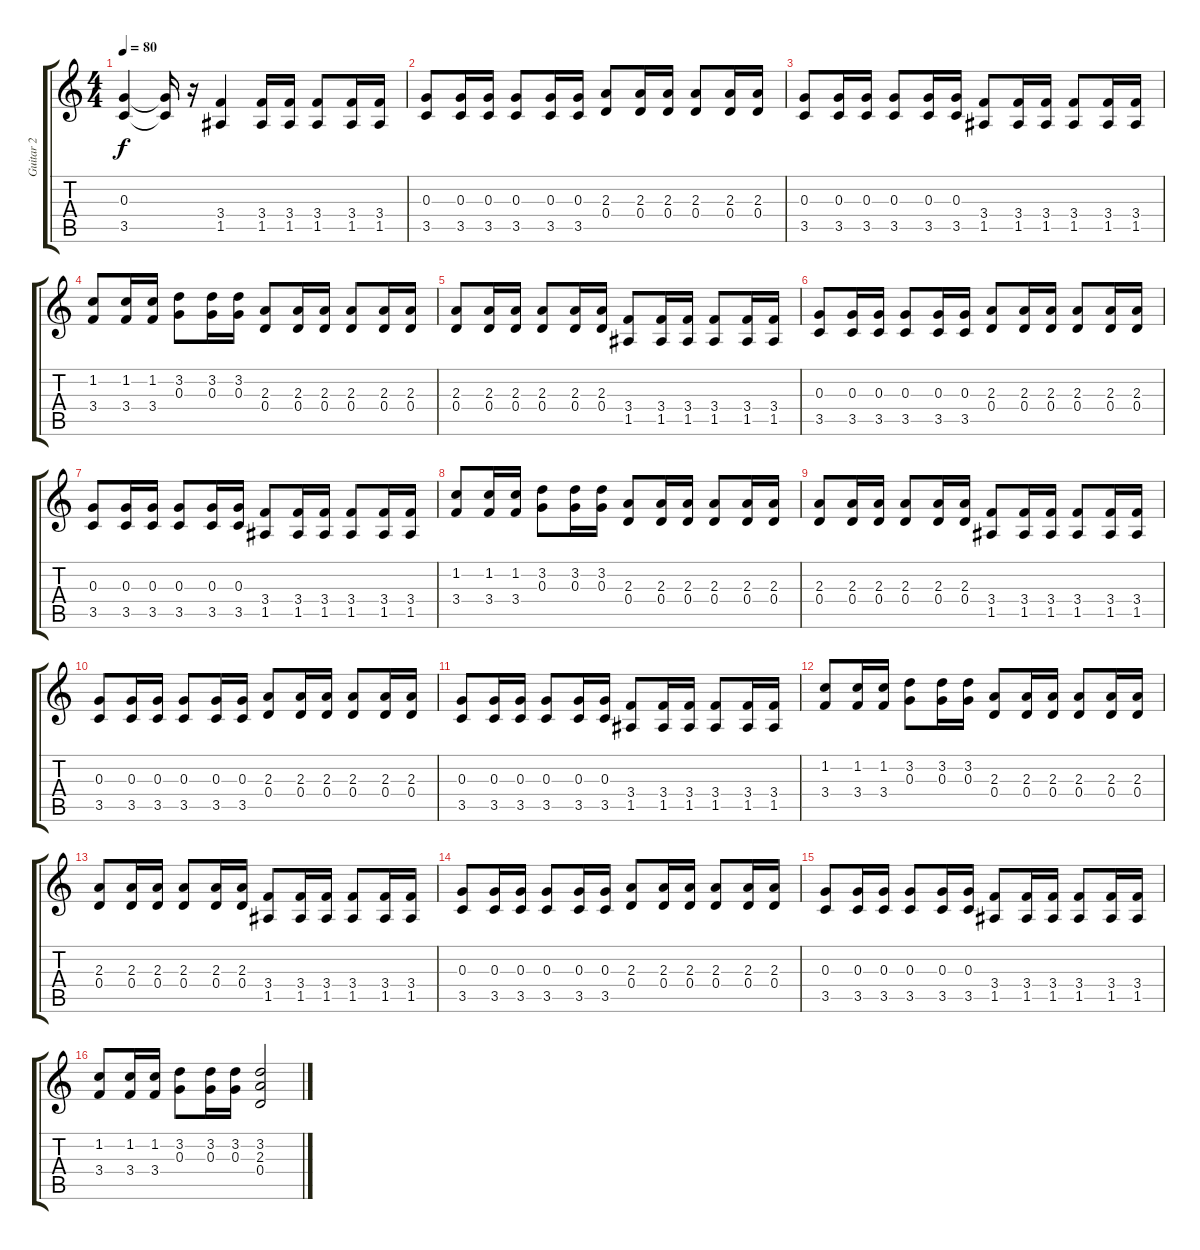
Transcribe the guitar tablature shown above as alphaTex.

\track ("Guitar 2" "Guitar 2") {instrument distortionguitar}
\staff {score tabs}
\tuning (E4 B3 G3 D3 A2 E2) {hide}
\ts (4 4)
\tempo 80
\clef g2
\ks c
(0.3{t} 3.5{t}).4{dy f} (0.3{t} 3.5{t}).16 r.16 (3.4 1.5).4 (3.4 1.5).16 (3.4 1.5).16 (3.4 1.5).8 (3.4 1.5).16 (3.4 1.5).16 |
(0.3 3.5).8 (0.3 3.5).16 (0.3 3.5).16 (0.3 3.5).8 (0.3 3.5).16 (0.3 3.5).16 (2.3 0.4).8 (2.3 0.4).16 (2.3 0.4).16 (2.3 0.4).8 (2.3 0.4).16 (2.3 0.4).16 |
(0.3 3.5).8 (0.3 3.5).16 (0.3 3.5).16 (0.3 3.5).8 (0.3 3.5).16 (0.3 3.5).16 (3.4 1.5).8 (3.4 1.5).16 (3.4 1.5).16 (3.4 1.5).8 (3.4 1.5).16 (3.4 1.5).16 |
(1.2 3.4).8 (1.2 3.4).16 (1.2 3.4).16 (3.2 0.3).8 (3.2 0.3).16 (3.2 0.3).16 (2.3 0.4).8 (2.3 0.4).16 (2.3 0.4).16 (2.3 0.4).8 (2.3 0.4).16 (2.3 0.4).16 |
(2.3 0.4).8 (2.3 0.4).16 (2.3 0.4).16 (2.3 0.4).8 (2.3 0.4).16 (2.3 0.4).16 (3.4 1.5).8 (3.4 1.5).16 (3.4 1.5).16 (3.4 1.5).8 (3.4 1.5).16 (3.4 1.5).16 |
(0.3 3.5).8 (0.3 3.5).16 (0.3 3.5).16 (0.3 3.5).8 (0.3 3.5).16 (0.3 3.5).16 (2.3 0.4).8 (2.3 0.4).16 (2.3 0.4).16 (2.3 0.4).8 (2.3 0.4).16 (2.3 0.4).16 |
(0.3 3.5).8 (0.3 3.5).16 (0.3 3.5).16 (0.3 3.5).8 (0.3 3.5).16 (0.3 3.5).16 (3.4 1.5).8 (3.4 1.5).16 (3.4 1.5).16 (3.4 1.5).8 (3.4 1.5).16 (3.4 1.5).16 |
(1.2 3.4).8 (1.2 3.4).16 (1.2 3.4).16 (3.2 0.3).8 (3.2 0.3).16 (3.2 0.3).16 (2.3 0.4).8 (2.3 0.4).16 (2.3 0.4).16 (2.3 0.4).8 (2.3 0.4).16 (2.3 0.4).16 |
(2.3 0.4).8 (2.3 0.4).16 (2.3 0.4).16 (2.3 0.4).8 (2.3 0.4).16 (2.3 0.4).16 (3.4 1.5).8 (3.4 1.5).16 (3.4 1.5).16 (3.4 1.5).8 (3.4 1.5).16 (3.4 1.5).16 |
(0.3 3.5).8 (0.3 3.5).16 (0.3 3.5).16 (0.3 3.5).8 (0.3 3.5).16 (0.3 3.5).16 (2.3 0.4).8 (2.3 0.4).16 (2.3 0.4).16 (2.3 0.4).8 (2.3 0.4).16 (2.3 0.4).16 |
(0.3 3.5).8 (0.3 3.5).16 (0.3 3.5).16 (0.3 3.5).8 (0.3 3.5).16 (0.3 3.5).16 (3.4 1.5).8 (3.4 1.5).16 (3.4 1.5).16 (3.4 1.5).8 (3.4 1.5).16 (3.4 1.5).16 |
(1.2 3.4).8 (1.2 3.4).16 (1.2 3.4).16 (3.2 0.3).8 (3.2 0.3).16 (3.2 0.3).16 (2.3 0.4).8 (2.3 0.4).16 (2.3 0.4).16 (2.3 0.4).8 (2.3 0.4).16 (2.3 0.4).16 |
(2.3 0.4).8 (2.3 0.4).16 (2.3 0.4).16 (2.3 0.4).8 (2.3 0.4).16 (2.3 0.4).16 (3.4 1.5).8 (3.4 1.5).16 (3.4 1.5).16 (3.4 1.5).8 (3.4 1.5).16 (3.4 1.5).16 |
(0.3 3.5).8 (0.3 3.5).16 (0.3 3.5).16 (0.3 3.5).8 (0.3 3.5).16 (0.3 3.5).16 (2.3 0.4).8 (2.3 0.4).16 (2.3 0.4).16 (2.3 0.4).8 (2.3 0.4).16 (2.3 0.4).16 |
(0.3 3.5).8 (0.3 3.5).16 (0.3 3.5).16 (0.3 3.5).8 (0.3 3.5).16 (0.3 3.5).16 (3.4 1.5).8 (3.4 1.5).16 (3.4 1.5).16 (3.4 1.5).8 (3.4 1.5).16 (3.4 1.5).16 |
(1.2 3.4).8 (1.2 3.4).16 (1.2 3.4).16 (3.2 0.3).8 (3.2 0.3).16 (3.2 0.3).16 (3.2 2.3 0.4).2
